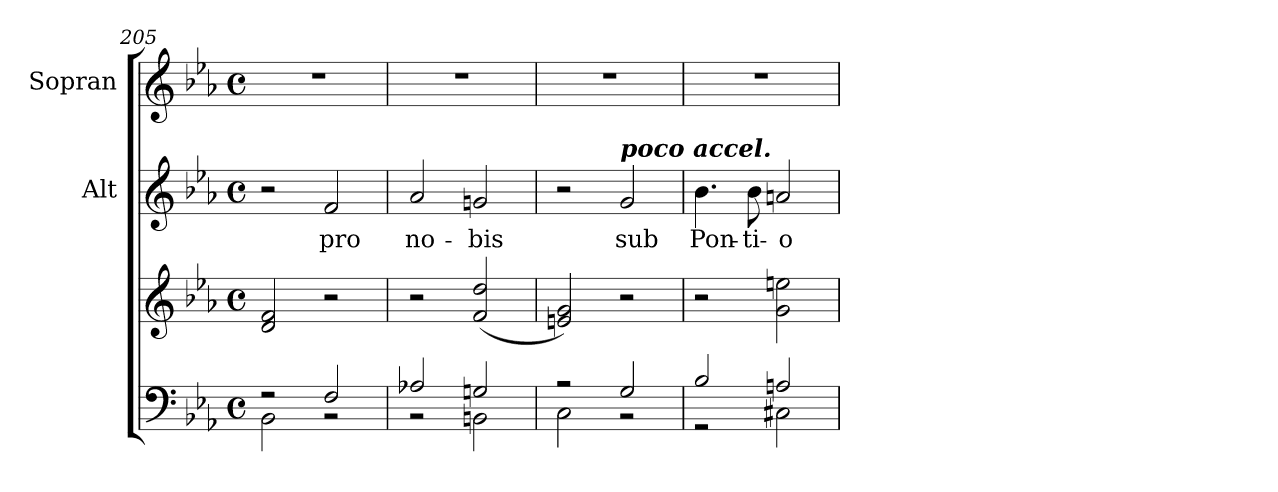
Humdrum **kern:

**kern	**kern	**kern	**text	**kern
*part3	*part3	*part2	*part2	*part1
*staff4	*staff3	*staff2	*staff2	*staff1
*	*	*I"Alt	*	*I"Sopran
*	*	*I'A.	*	*I'S.
*clefF4	*clefG2	*clefG2	*	*clefG2
*k[b-e-a-]	*k[b-e-a-]	*k[b-e-a-]	*	*k[b-e-a-]
*E-:	*E-:	*E-:	*	*E-:
*M4/4	*M4/4	*M4/4	*	*M4/4
*met(c)	*met(c)	*met(c)	*	*met(c)
=205	=205	=205	=205	=205
*^	*	*	*	*
2rF	2BB-\	2d/ 2f/	2r	.	1r
!	!	!	!	!LO:LY:b	!
2F/	2rBB	2r	2f/	pro	.
=206	=206	=206	=206	=206	=206
!	!	!	!	!LO:LY:b	!
2A-X/	2rBB	2r	2a-/	no-	1r
!	!	!	!	!LO:LY:b	!
2Gn/	2BBn\	(<2f/ 2dd/	2gn/	-bis	.
=207	=207	=207	=207	=207	=207
2rA	2C\	2en/ 2g/)	2r	.	1r
!	!	!	!LO:TX:a:Bi:t=poco accel.	!	!
!	!	!	!	!LO:LY:b	!
2G/	2rBB	2r	2g/	sub	.
=208	=208	=208	=208	=208	=208
!	!	!	!	!LO:LY:b	!
2B-/	2rAA	2r	4.b-\	Pon-	1r
!	!	!	!	!LO:LY:b	!
.	.	.	8b-\	-ti-	.
!	!	!	!	!LO:LY:b	!
2An/	2C#X\	2g\ 2een\	2an/	-o	.
*v	*v	*	*	*	*
=	=	=	=	=
*-	*-	*-	*-	*-
